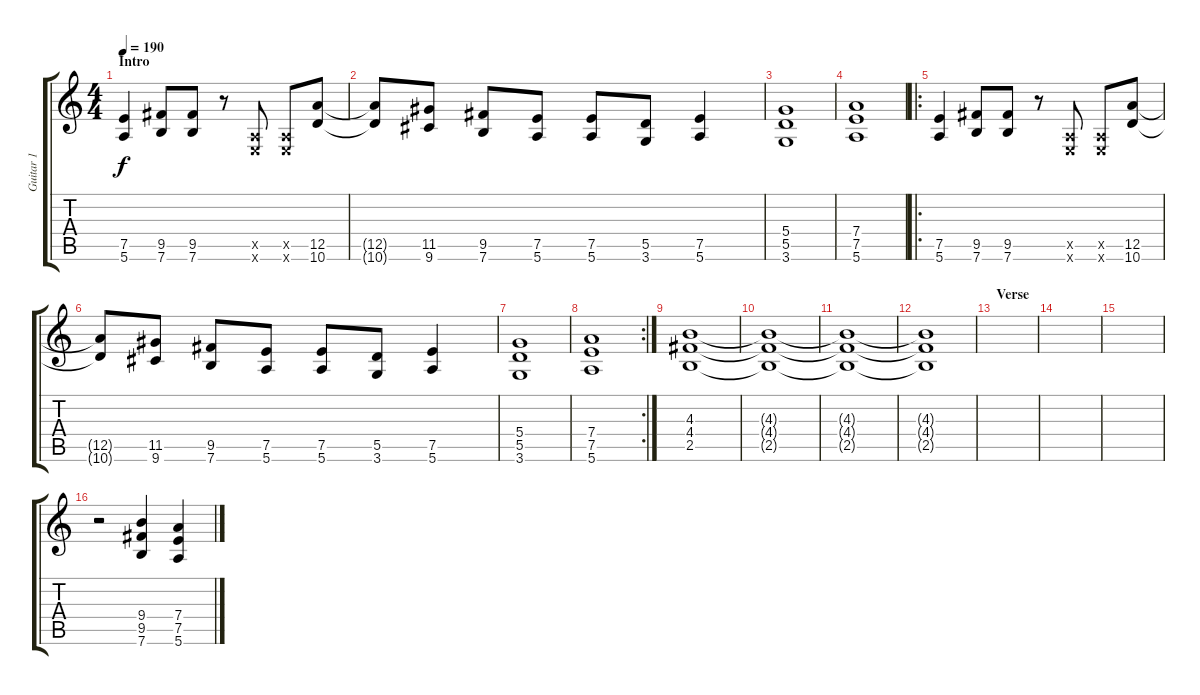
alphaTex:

\track ("Guitar 1" "Guitar 1") {instrument overdrivenguitar}
\staff {score tabs}
\tuning (E4 B3 G3 D3 A2 E2) {hide}
\ts (4 4)
\section ("" "Intro")
\tempo 190
\clef g2
\ks c
(7.5 5.6).4{dy f instrument overdrivenguitar} (9.5 7.6).8 (9.5 7.6).8 r.8 (0.5{x} 0.6{x}).8 (0.5{x} 0.6{x}).8 (12.5 10.6).8 |
(12.5{t} 10.6{t}).8 (11.5 9.6).8 (9.5 7.6).8 (7.5 5.6).8 (7.5 5.6).8 (5.5 3.6).8 (7.5 5.6).4 |
(5.4 5.5 3.6).1 |
(7.4 7.5 5.6).1 |
\ro
(7.5 5.6).4 (9.5 7.6).8 (9.5 7.6).8 r.8 (0.5{x} 0.6{x}).8 (0.5{x} 0.6{x}).8 (12.5 10.6).8 |
(12.5{t} 10.6{t}).8 (11.5 9.6).8 (9.5 7.6).8 (7.5 5.6).8 (7.5 5.6).8 (5.5 3.6).8 (7.5 5.6).4 |
(5.4 5.5 3.6).1 |
\rc 2
(7.4 7.5 5.6).1 |
(4.3 4.4 2.5).1 |
(4.3{t} 4.4{t} 2.5{t}).1 |
(4.3{t} 4.4{t} 2.5{t}).1{volume 0} |
(4.3{t} 4.4{t} 2.5{t}).1 |
\section ("" "Verse")
|
|
|
r.2 (9.4 9.5 7.6).4 (7.4 7.5 5.6).4
